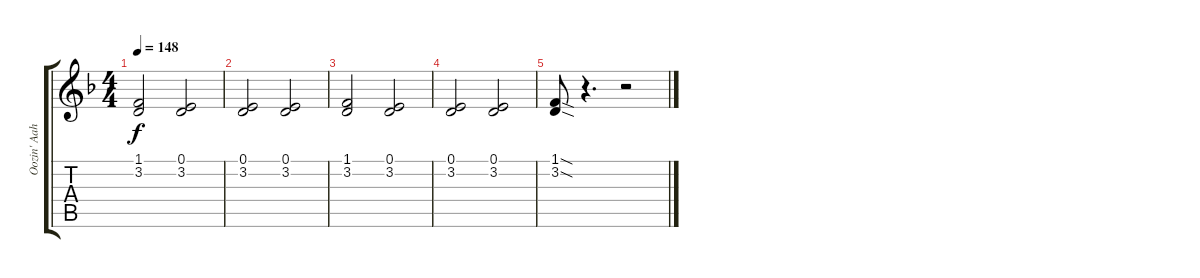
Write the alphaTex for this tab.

\track ("Oozin' Aahs (Brett, Jay, Brian)" "Oozin' Aah") {instrument choiraahs}
\staff {score tabs}
\tuning (E4 B3 G3 D3 A2 E2) {hide}
\ts (4 4)
\tempo 148
\clef g2
\ks f
(1.1 3.2).2{dy f} (0.1 3.2).2 |
(0.1 3.2).2 (0.1 3.2).2 |
(1.1 3.2).2 (0.1 3.2).2 |
(0.1 3.2).2 (0.1 3.2).2 |
(1.1{sod} 3.2{sod}).8 r.4{d} r.2
